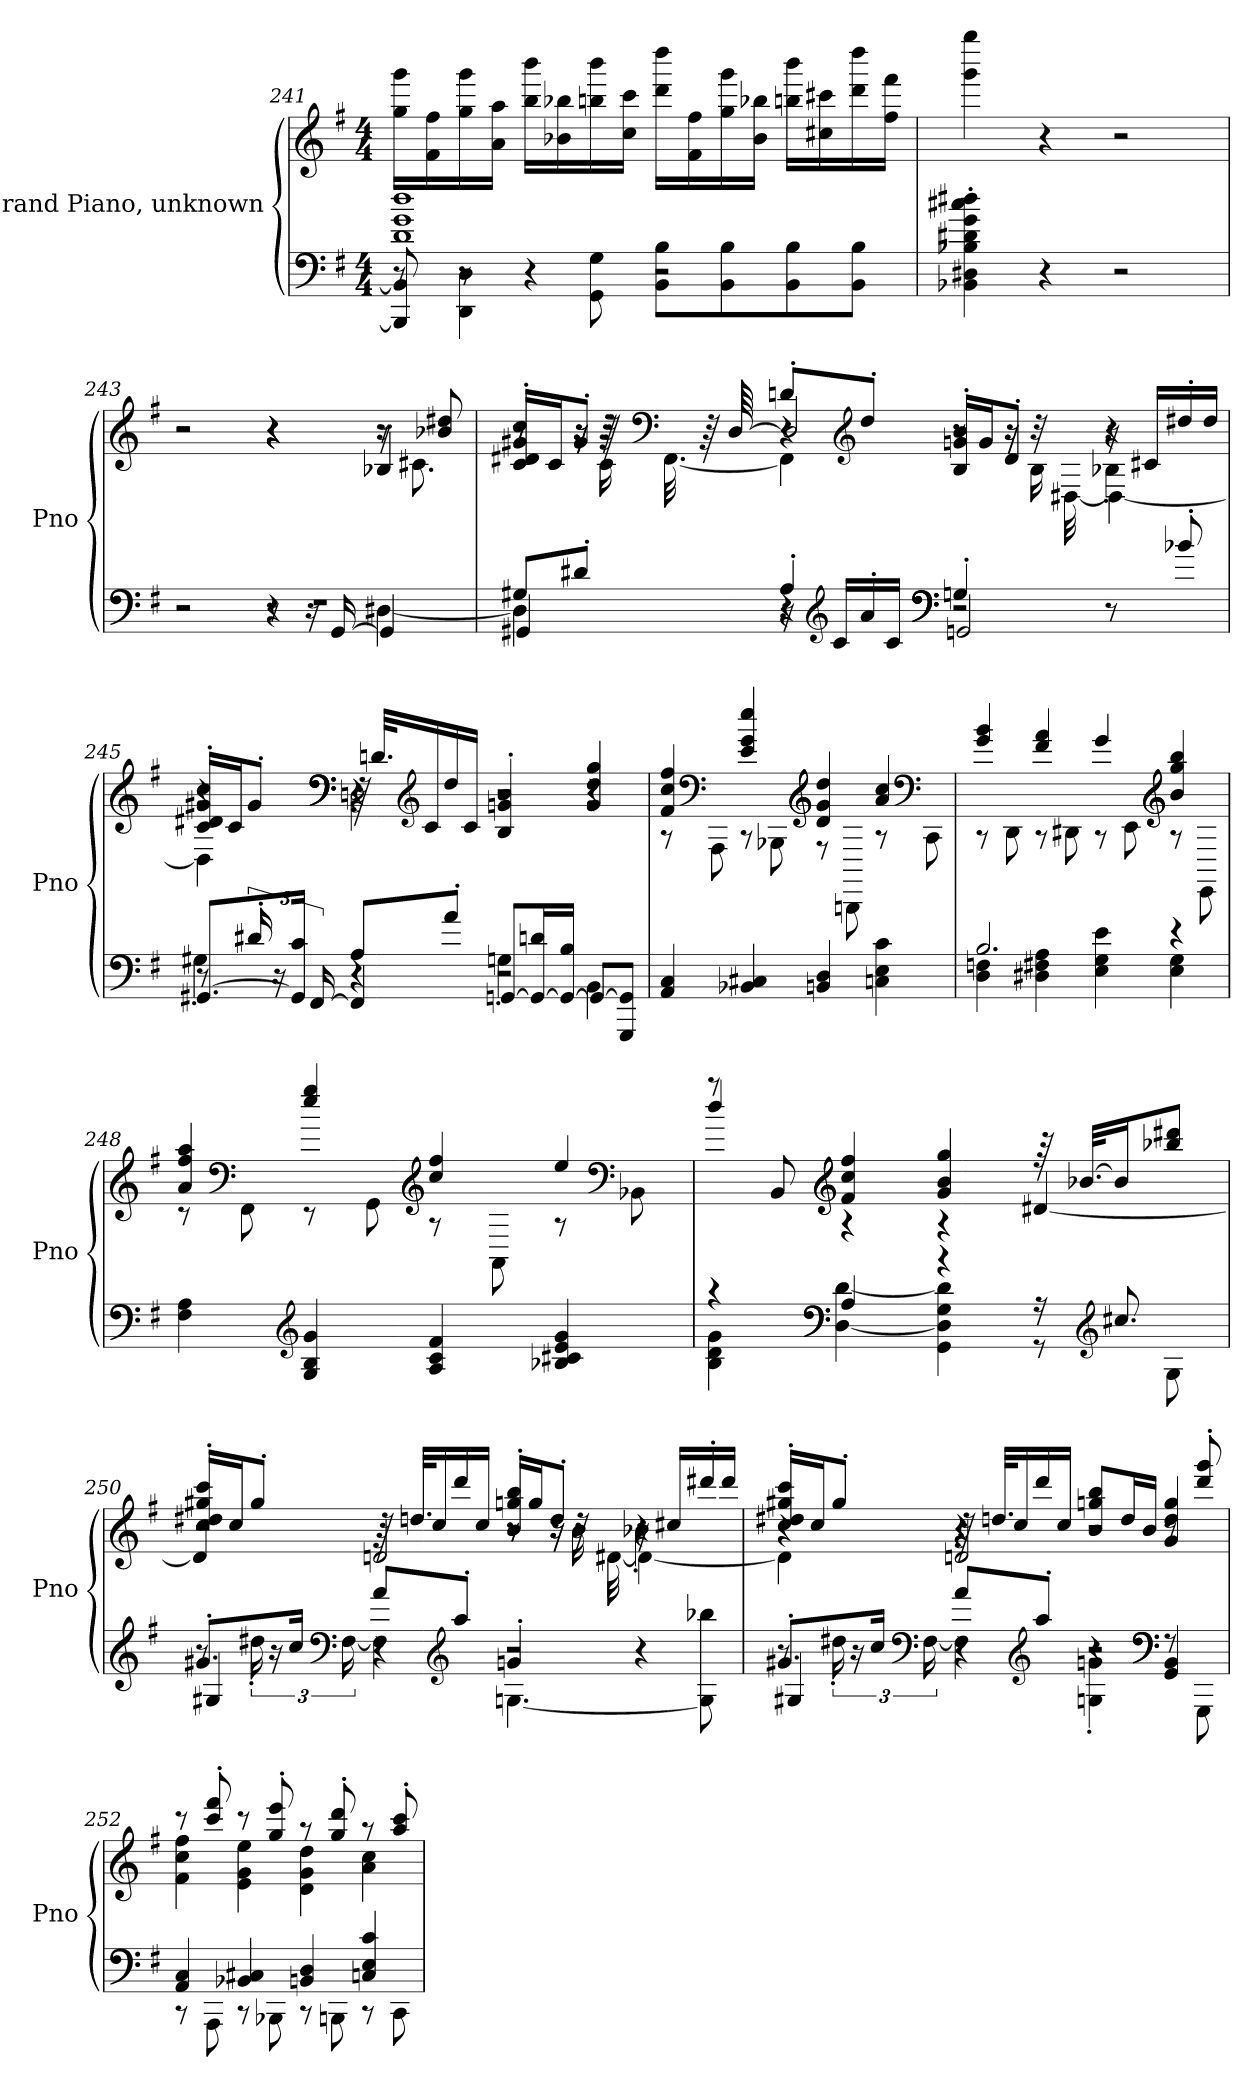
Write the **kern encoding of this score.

**kern	**kern
*part1	*part1
*staff2	*staff1
*I"Grand Piano, unknown	*
*I'Pno	*
*clefF4	*clefG2
*k[f#]	*k[f#]
*M4/4	*M4/4
=241	=241
*^	*
*	*^	*
1d 1g 1dd	8r	8BBB/] 8BB/]	16gg\ 16ggg\LL
.	.	.	16f#\ 16ff#\
.	4DD\ 4D\	8r	16gg\ 16ggg\
.	.	.	16a\ 16aa\JJ
.	.	4r	16bb\ 16bbb\LL
.	.	.	16b-X\ 16bb-X\
.	8GG\ 8G\	.	16bbn\ 16bbb\
.	.	.	16cc\ 16ccc\JJ
.	8BB\ 8B\L	2r	16ddd\ 16dddd\LL
.	.	.	16f#\ 16ff#\
.	8BB\ 8B\	.	16gg\ 16ggg\
.	.	.	16b-\ 16bb-X\JJ
.	8BB\ 8B\	.	16bbn\ 16bbb\LL
.	.	.	16cc#X\ 16ccc#X\
.	8BB\ 8B\J	.	16ddd\ 16dddd\
.	.	.	16ff#\ 16fff#\JJ
*v	*v	*v	*
=242	=242
4BB-X\' 4D#X\' 4B-X\' 4d#X\' 4g\' 4cc#X\' 4dd#X\'	4ggg\ 4gggg\
4r	4r
2r	2r
!!LO:PB:g=z
=243	=243
*^	*^
*	*^	*	*^
1r	2r	2r	2r	2r	2r
.	4r	8r	4r	4r	4r
.	.	16r	.	.	.
.	.	[16GG/	.	.	.
.	[4D#X\	4GG/]	8r	16r	4B-X'/
.	.	.	.	8.c#X\	.
.	.	.	8b-X/ 8dd#X/	.	.
=244	=244	=244	=244	=244	=244
*	*	*	*	*	*^
8G#X/L	4D#\]	4GG#X/	16c/' 16d#X/' 16g#X/' 16cc/'LL	8r	8r	8r
.	.	.	16c/J	.	.	.
8d#X'/J	.	.	8g#'/J	16r	16r	16r
.	.	.	.	16c\	32r	64r
*	*	*	*clefF4	*	*	*
.	.	.	.	.	.	[32.FF#\
.	.	.	.	.	64r	.
.	.	.	.	.	[64D/	.
16r	4r	4A'/	8dn'/L	4r	2D/]	4FF#\]
*clefG2	*	*	*	*	*	*
16c/LL	.	.	.	.	.	.
*	*	*	*clefG2	*	*	*
16a'/	.	.	8dd'/J	.	.	.
16c/JJ	.	.	.	.	.	.
*clefF4	*	*	*	*	*	*
4Gn'/	2r	2GGn/	16B/' 16gn/' 16b/'LL	8r	.	8r
.	.	.	16g/J	.	.	.
.	.	.	8d'/J	16r	.	16r
.	.	.	.	16B\	.	32r
.	.	.	.	.	.	[32D#X\
8r	.	.	16r	4B-X'\	4r	4D#\_
.	.	.	16c#X/LL	.	.	.
8b-X'/	.	.	16dd#X'/	.	.	.
.	.	.	16dd#/JJ	.	.	.
*	*	*	*	*	*v	*v
!!LO:LB:g=z
=245	=245	=245	=245	=245	=245
[8.GG#X/L	4G#X'\	8r	16c/' 16d#X/' 16g#X/' 16cc/'LL	4r	4D#\]
.	.	.	16c/J	.	.
.	.	24d#X'/	8g#'/J	.	.
.	.	24r	.	.	.
16GG#/] 16c/Jk	.	.	.	.	.
.	.	[24FF#/	.	.	.
*	*	*	*clefF4	*	*
8A/L	4r	4FF#/]	64r	2Dn\	4r
.	.	.	32.dn/KLL	.	.
*	*	*	*clefG2	*	*
.	.	.	16c/	.	.
8a'/J	.	.	16dd/	.	.
.	.	.	16c/JJ	.	.
2r	4Gn'\	[8GGn/L	4B/' 4gn/' 4b/'	.	2r
.	.	16GG/_ 16dn/L	.	.	.
.	.	16GG/_ 16B/JJ	.	.	.
.	4BB\	8GG/L_	4g/ 4dd/ 4gg/	4r	.
.	.	8GGG/ 8GG/]J	.	.	.
*v	*v	*v	*	*	*
*	*	*v	*v
=246	=246	=246
4AA/ 4C/	4f#/ 4cc/ 4ff#/	8r
*	*clefF4	*
.	.	8AAA\
4BB-X/ 4C#X/	4e/ 4g/ 4ee/	8r
.	.	8BBB-X\
*	*clefG2	*
4BBn/ 4D/	4d/ 4g/ 4dd/	8r
.	.	8BBBn\
4Cn\ 4E\ 4c\	4a/ 4cc/	8r
*	*clefF4	*
.	.	8CC\
!!LO:LB:g=z	!!
=247	=247	=247
*^	*	*
2.B/	4D\ 4Fn\	4g/ 4b/	8r
.	.	.	8DD\
.	4D#X\ 4F#X\ 4A\	4f#/ 4a/	8r
.	.	.	8DD#X\
.	4E\ 4G\ 4e\	4g/	8r
.	.	.	8EE\
*	*	*clefG2	*
4r	4E\ 4G\	4b/ 4gg/ 4bb/	8r
.	.	.	8EE\
*v	*v	*	*
=248	=248	=248
4F#\ 4A\	4a/ 4ff#/ 4aa/	8r
*	*clefF4	*
.	.	8FF#\
*clefG2	*	*
4G/ 4B/ 4g/	4ee/ 4gg/	8r
.	.	8GG\
*	*clefG2	*
4A/ 4c/ 4f#/	4cc/ 4ff#/	8r
.	.	8AA\
4B-X/ 4c#X/ 4e/ 4g/	4ee/	8r
*	*clefF4	*
.	.	8BB-X\
=249	=249	=249
*^	*	*
4r	4B\ 4d\ 4g\	8r	4dd/
.	.	8BB/	.
*clefF4	*	*clefG2	*
4A/	[4D\ [4d\	4f#/ 4cc/ 4ff#/	4r
4r	4GG\ 4D\] 4G\ 4d\]	4g/ 4b/ 4gg/	4r
16r	8r	64r	[4d#X/
.	.	[32.b-X/KLL	.
*clefG2	*	*	*
8.cc#X/	.	16b-/J]	.
.	8G\	8bb-X/ 8ddd#X/J	.
!!LO:LB:g=z
=250	=250	=250	=250
*	*^	*^	*^
8.g#X'/L	8r	4G#X/	16cc/' 16dd#X/' 16gg#X/' 16ccc/'LL	2r	4d#/]	2r
.	.	.	16cc/J	.	.	.
.	24dd#X'\	.	8gg#'/J	.	.	.
.	24r	.	.	.	.	.
16cc/Jk	.	.	.	.	.	.
*clefF4	*	*	*	*	*	*
.	[24F#\	.	.	.	.	.
8a/L	4F#\]	4r	64r	.	2dn/	.
.	.	.	32.ddn/KLL	.	.	.
.	.	.	16cc/	.	.	.
*clefG2	*	*	*	*	*	*
8aa'/J	.	.	16ddd/	.	.	.
.	.	.	16cc/JJ	.	.	.
4gn'/	[4.Gn\	2r	16b/' 16ggn/' 16bb/'LL	8r	.	8r
.	.	.	16gg/J	.	.	.
.	.	.	8dd'/J	16r	.	16r
.	.	.	.	16b\	.	32r
.	.	.	.	.	.	[32d#X\
4r	.	.	16r	4b-X'\	4r	4d#\_
.	.	.	16cc#X/LL	.	.	.
.	8G\] 8bb-X\	.	16ddd#X'/	.	.	.
.	.	.	16ddd#/JJ	.	.	.
*	*	*	*	*	*v	*v
!!LO:LB:g=z
=251	=251	=251	=251	=251	=251
8.g#X'/L	8r	4G#X/	16cc/' 16dd#X/' 16gg#X/' 16ccc/'LL	4r	4d#\]
.	.	.	16cc/J	.	.
.	24dd#X'\	.	8gg#'/J	.	.
.	24r	.	.	.	.
16cc/Jk	.	.	.	.	.
*clefF4	*	*	*	*	*
.	[24F#\	.	.	.	.
8a/L	4F#\]	4r	64r	2dn/	4r
.	.	.	32.ddn/KLL	.	.
.	.	.	16cc/	.	.
*clefG2	*	*	*	*	*
8aa'/J	.	.	16ddd/	.	.
.	.	.	16cc/JJ	.	.
2r	4Gn\' 4gn\'	4r	8b/ 8ggn/ 8bb/L	.	2r
.	.	.	16dd/L	.	.
.	.	.	16b/JJ	.	.
*clefF4	*	*	*	*	*
.	8r	4GG/ 4BB/	8r	4g/ 4dd/ 4gg/	.
.	8GGG\	.	8ddd/' 8ggg/'	.	.
*	*v	*v	*	*	*
*	*	*	*v	*v
=252	=252	=252	=252
4AA/ 4C/	8r	8r	4f#\ 4cc\ 4ff#\
.	8AAA\	8ccc/' 8fff#/'	.
4BB-X/ 4C#X/	8r	8r	4e\ 4g\ 4ee\
.	8BBB-X\	8gg/' 8eee/'	.
4BBn/ 4D/	8r	8r	4d\ 4g\ 4dd\
.	8BBBn\	8gg/' 8ddd/'	.
4Cn/ 4E/ 4c/	8r	8r	4a\ 4cc\
.	8CC\	8aa/' 8ccc/'	.
*v	*v	*	*
*	*v	*v
=	=
*-	*-
